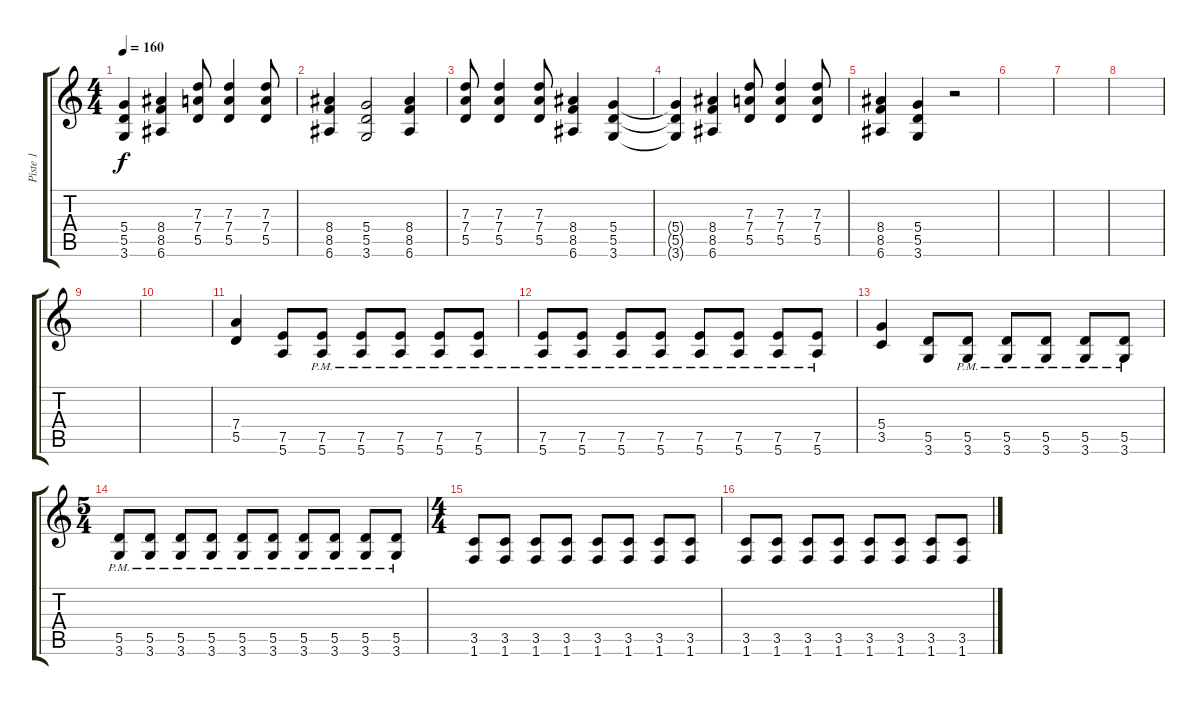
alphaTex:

\track ("Piste 1" "Piste 1") {instrument distortionguitar}
\staff {score tabs}
\tuning (E4 B3 G3 D3 A2 E2) {hide}
\ts (4 4)
\tempo 160
\clef g2
\ks c
(5.4{t} 5.5{t} 3.6{t}).4{dy f} (8.4 8.5 6.6).4 (7.3 7.4 5.5).8 (7.3 7.4 5.5).4 (7.3 7.4 5.5).8 |
(8.4 8.5 6.6).4 (5.4 5.5 3.6).2 (8.4 8.5 6.6).4 |
(7.3 7.4 5.5).8 (7.3 7.4 5.5).4 (7.3 7.4 5.5).8 (8.4 8.5 6.6).4 (5.4 5.5 3.6).4 |
(5.4{t} 5.5{t} 3.6{t}).4 (8.4 8.5 6.6).4 (7.3 7.4 5.5).8 (7.3 7.4 5.5).4 (7.3 7.4 5.5).8 |
(8.4 8.5 6.6).4 (5.4 5.5 3.6).4 r.2 |
|
|
|
|
|
(7.4 5.5).4 (7.5 5.6).8 (7.5{pm} 5.6{pm}).8 (7.5{pm} 5.6{pm}).8 (7.5{pm} 5.6{pm}).8 (7.5{pm} 5.6{pm}).8 (7.5{pm} 5.6{pm}).8 |
(7.5{pm} 5.6{pm}).8 (7.5{pm} 5.6{pm}).8 (7.5{pm} 5.6{pm}).8 (7.5{pm} 5.6{pm}).8 (7.5{pm} 5.6{pm}).8 (7.5{pm} 5.6{pm}).8 (7.5{pm} 5.6{pm}).8 (7.5{pm} 5.6{pm}).8 |
(5.4 3.5).4 (5.5 3.6).8 (5.5{pm} 3.6{pm}).8 (5.5{pm} 3.6{pm}).8 (5.5{pm} 3.6{pm}).8 (5.5{pm} 3.6{pm}).8 (5.5{pm} 3.6{pm}).8 |
\ts (5 4)
(5.5{pm} 3.6{pm}).8 (5.5{pm} 3.6{pm}).8 (5.5{pm} 3.6{pm}).8 (5.5{pm} 3.6{pm}).8 (5.5{pm} 3.6{pm}).8 (5.5{pm} 3.6{pm}).8 (5.5{pm} 3.6{pm}).8 (5.5{pm} 3.6{pm}).8 (5.5{pm} 3.6{pm}).8 (5.5{pm} 3.6{pm}).8 |
\ts (4 4)
(3.5 1.6).8 (3.5 1.6).8 (3.5 1.6).8 (3.5 1.6).8 (3.5 1.6).8 (3.5 1.6).8 (3.5 1.6).8 (3.5 1.6).8 |
(3.5 1.6).8 (3.5 1.6).8 (3.5 1.6).8 (3.5 1.6).8 (3.5 1.6).8 (3.5 1.6).8 (3.5 1.6).8 (3.5 1.6).8
